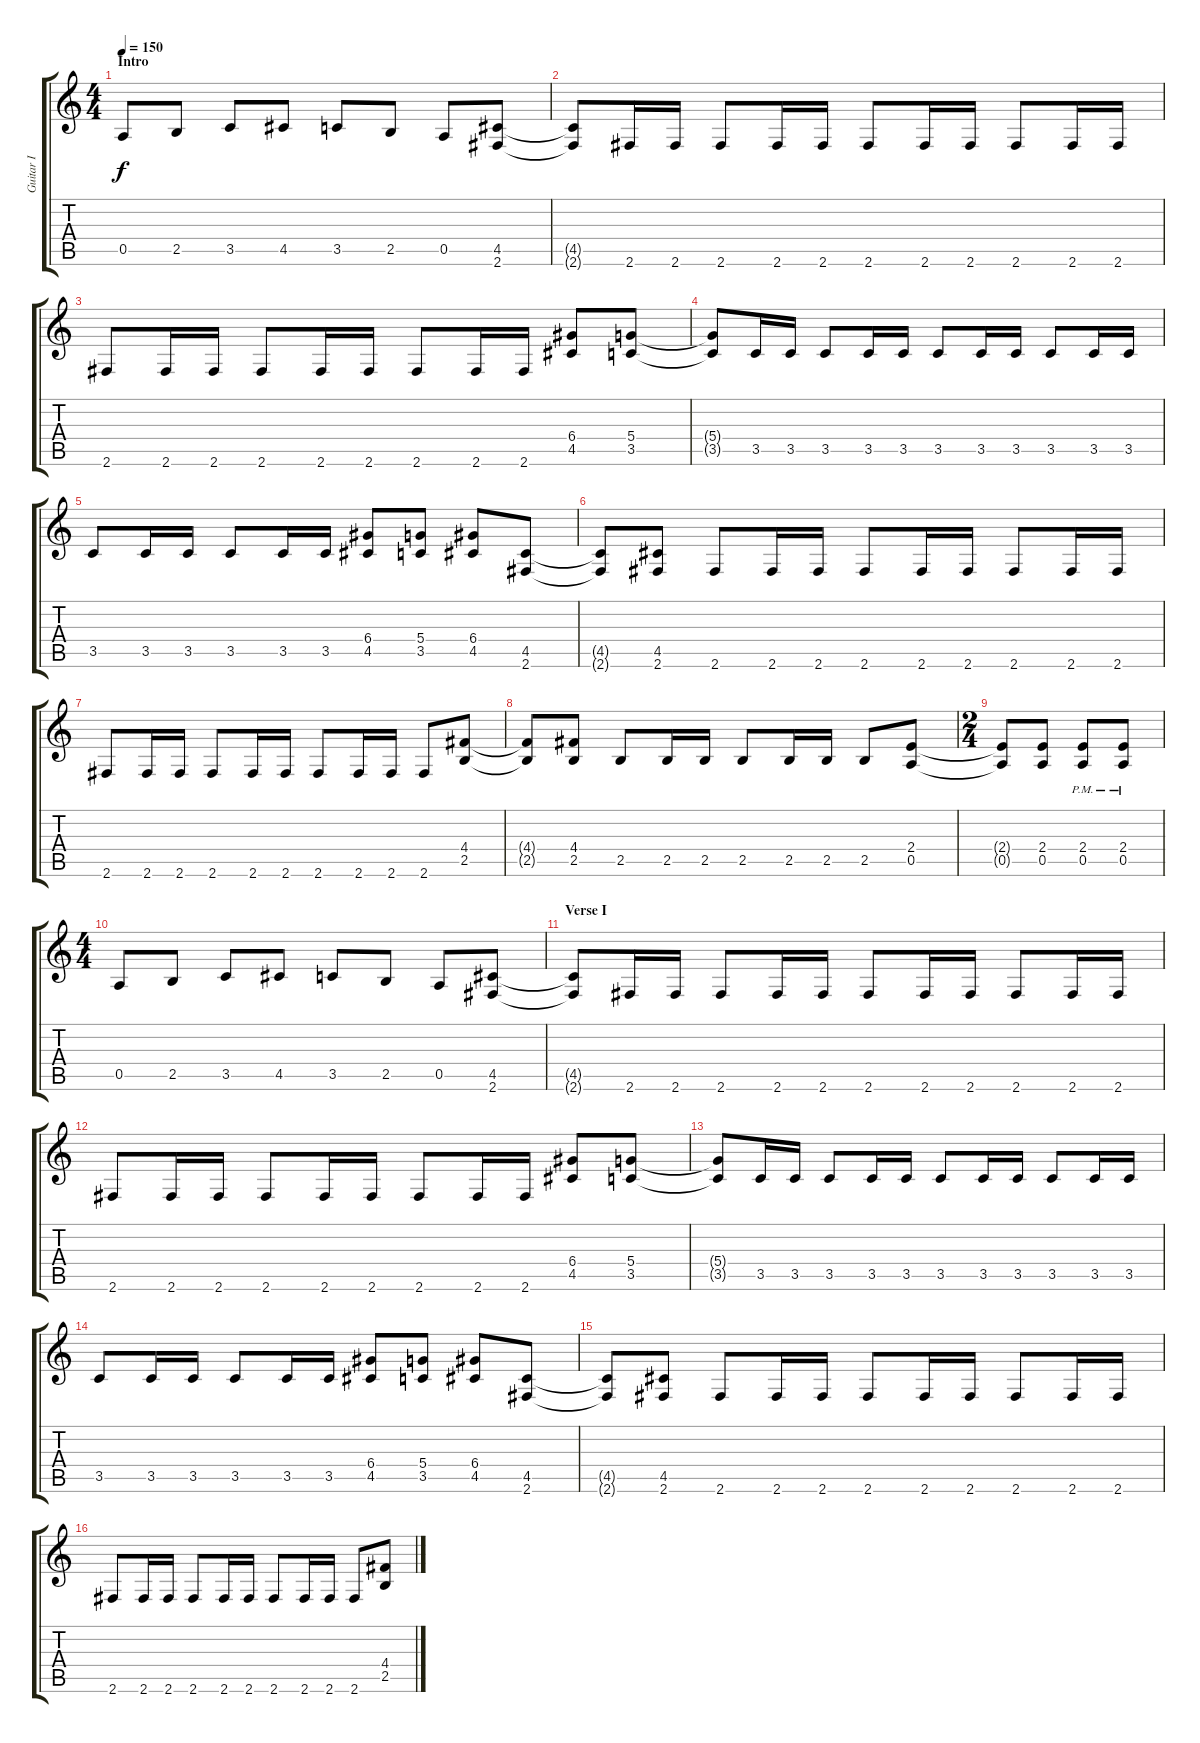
\track ("Guitar I" "Guitar I") {instrument distortionguitar}
\staff {score tabs}
\tuning (E4 B3 G3 D3 A2 E2) {hide}
\ts (4 4)
\section ("" "Intro")
\tempo 150
\clef g2
\ks c
0.5.8{dy f instrument distortionguitar} 2.5.8 3.5.8 4.5.8 3.5.8 2.5.8 0.5.8 (4.5 2.6).8 |
(4.5{t} 2.6{t}).8 2.6.16 2.6.16 2.6.8 2.6.16 2.6.16 2.6.8 2.6.16 2.6.16 2.6.8 2.6.16 2.6.16 |
2.6.8 2.6.16 2.6.16 2.6.8 2.6.16 2.6.16 2.6.8 2.6.16 2.6.16 (6.4 4.5).8 (5.4 3.5).8 |
(5.4{t} 3.5{t}).8 3.5.16 3.5.16 3.5.8 3.5.16 3.5.16 3.5.8 3.5.16 3.5.16 3.5.8 3.5.16 3.5.16 |
3.5.8 3.5.16 3.5.16 3.5.8 3.5.16 3.5.16 (6.4 4.5).8 (5.4 3.5).8 (6.4 4.5).8 (4.5 2.6).8 |
(4.5{t} 2.6{t}).8 (4.5 2.6).8 2.6.8 2.6.16 2.6.16 2.6.8 2.6.16 2.6.16 2.6.8 2.6.16 2.6.16 |
2.6.8 2.6.16 2.6.16 2.6.8 2.6.16 2.6.16 2.6.8 2.6.16 2.6.16 2.6.8 (4.4 2.5).8 |
(4.4{t} 2.5{t}).8 (4.4 2.5).8 2.5.8 2.5.16 2.5.16 2.5.8 2.5.16 2.5.16 2.5.8 (2.4 0.5).8 |
\ts (2 4)
(2.4{t} 0.5{t}).8 (2.4 0.5).8 (2.4{pm} 0.5{pm}).8 (2.4{pm} 0.5{pm}).8 |
\ts (4 4)
0.5.8 2.5.8 3.5.8 4.5.8 3.5.8 2.5.8 0.5.8 (4.5 2.6).8 |
\section ("" "Verse I")
(4.5{t} 2.6{t}).8 2.6.16 2.6.16 2.6.8 2.6.16 2.6.16 2.6.8 2.6.16 2.6.16 2.6.8 2.6.16 2.6.16 |
2.6.8 2.6.16 2.6.16 2.6.8 2.6.16 2.6.16 2.6.8 2.6.16 2.6.16 (6.4 4.5).8 (5.4 3.5).8 |
(5.4{t} 3.5{t}).8 3.5.16 3.5.16 3.5.8 3.5.16 3.5.16 3.5.8 3.5.16 3.5.16 3.5.8 3.5.16 3.5.16 |
3.5.8 3.5.16 3.5.16 3.5.8 3.5.16 3.5.16 (6.4 4.5).8 (5.4 3.5).8 (6.4 4.5).8 (4.5 2.6).8 |
(4.5{t} 2.6{t}).8 (4.5 2.6).8 2.6.8 2.6.16 2.6.16 2.6.8 2.6.16 2.6.16 2.6.8 2.6.16 2.6.16 |
2.6.8 2.6.16 2.6.16 2.6.8 2.6.16 2.6.16 2.6.8 2.6.16 2.6.16 2.6.8 (4.4 2.5).8
